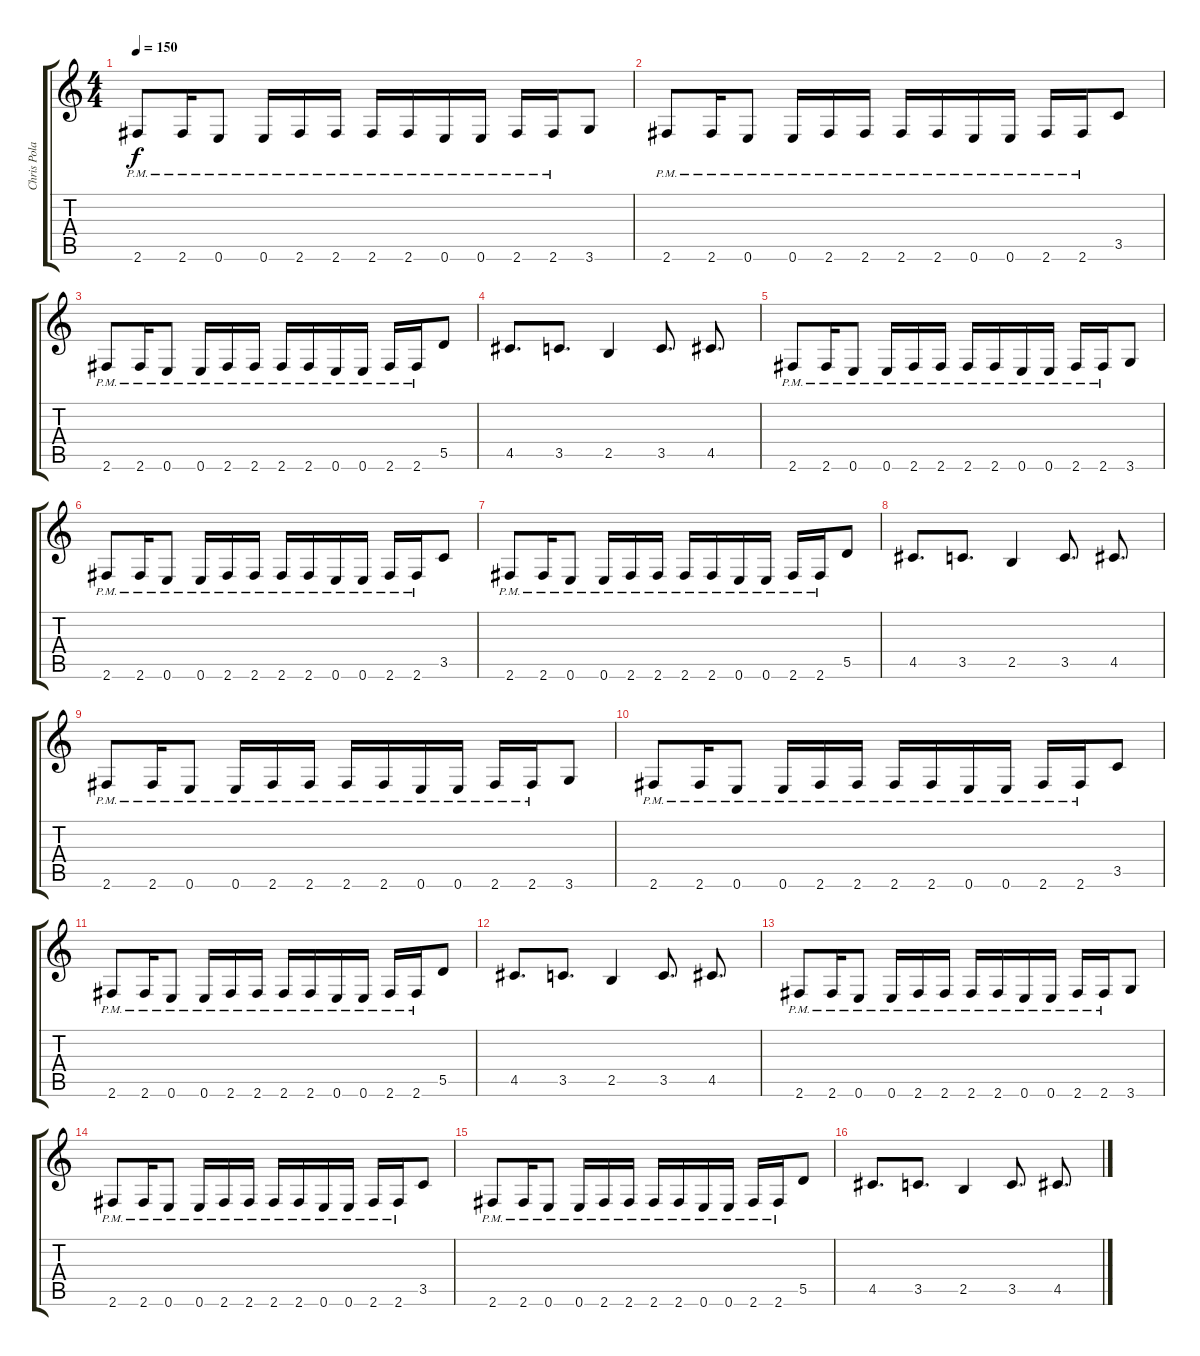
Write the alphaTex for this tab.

\track ("Chris Poland" "Chris Pola") {instrument distortionguitar}
\staff {score tabs}
\tuning (E4 B3 G3 D3 A2 E2) {hide}
\ts (4 4)
\tempo 150
\clef g2
\ks c
2.6{pm}.8{dy f instrument distortionguitar} 2.6{pm}.16 0.6{pm}.8 0.6{pm}.16 2.6{pm}.16 2.6{pm}.16 2.6{pm}.16 2.6{pm}.16 0.6{pm}.16 0.6{pm}.16 2.6{pm}.16 2.6{pm}.16 3.6.8 |
2.6{pm}.8 2.6{pm}.16 0.6{pm}.8 0.6{pm}.16 2.6{pm}.16 2.6{pm}.16 2.6{pm}.16 2.6{pm}.16 0.6{pm}.16 0.6{pm}.16 2.6{pm}.16 2.6{pm}.16 3.5.8 |
2.6{pm}.8 2.6{pm}.16 0.6{pm}.8 0.6{pm}.16 2.6{pm}.16 2.6{pm}.16 2.6{pm}.16 2.6{pm}.16 0.6{pm}.16 0.6{pm}.16 2.6{pm}.16 2.6{pm}.16 5.5.8 |
4.5.8{d} 3.5.8{d} 2.5.4 3.5.8{d} 4.5.8{d} |
2.6{pm}.8 2.6{pm}.16 0.6{pm}.8 0.6{pm}.16 2.6{pm}.16 2.6{pm}.16 2.6{pm}.16 2.6{pm}.16 0.6{pm}.16 0.6{pm}.16 2.6{pm}.16 2.6{pm}.16 3.6.8 |
2.6{pm}.8 2.6{pm}.16 0.6{pm}.8 0.6{pm}.16 2.6{pm}.16 2.6{pm}.16 2.6{pm}.16 2.6{pm}.16 0.6{pm}.16 0.6{pm}.16 2.6{pm}.16 2.6{pm}.16 3.5.8 |
2.6{pm}.8 2.6{pm}.16 0.6{pm}.8 0.6{pm}.16 2.6{pm}.16 2.6{pm}.16 2.6{pm}.16 2.6{pm}.16 0.6{pm}.16 0.6{pm}.16 2.6{pm}.16 2.6{pm}.16 5.5.8 |
4.5.8{d} 3.5.8{d} 2.5.4 3.5.8{d} 4.5.8{d} |
2.6{pm}.8 2.6{pm}.16 0.6{pm}.8 0.6{pm}.16 2.6{pm}.16 2.6{pm}.16 2.6{pm}.16 2.6{pm}.16 0.6{pm}.16 0.6{pm}.16 2.6{pm}.16 2.6{pm}.16 3.6.8 |
2.6{pm}.8 2.6{pm}.16 0.6{pm}.8 0.6{pm}.16 2.6{pm}.16 2.6{pm}.16 2.6{pm}.16 2.6{pm}.16 0.6{pm}.16 0.6{pm}.16 2.6{pm}.16 2.6{pm}.16 3.5.8 |
2.6{pm}.8 2.6{pm}.16 0.6{pm}.8 0.6{pm}.16 2.6{pm}.16 2.6{pm}.16 2.6{pm}.16 2.6{pm}.16 0.6{pm}.16 0.6{pm}.16 2.6{pm}.16 2.6{pm}.16 5.5.8 |
4.5.8{d} 3.5.8{d} 2.5.4 3.5.8{d} 4.5.8{d} |
2.6{pm}.8 2.6{pm}.16 0.6{pm}.8 0.6{pm}.16 2.6{pm}.16 2.6{pm}.16 2.6{pm}.16 2.6{pm}.16 0.6{pm}.16 0.6{pm}.16 2.6{pm}.16 2.6{pm}.16 3.6.8 |
2.6{pm}.8 2.6{pm}.16 0.6{pm}.8 0.6{pm}.16 2.6{pm}.16 2.6{pm}.16 2.6{pm}.16 2.6{pm}.16 0.6{pm}.16 0.6{pm}.16 2.6{pm}.16 2.6{pm}.16 3.5.8 |
2.6{pm}.8 2.6{pm}.16 0.6{pm}.8 0.6{pm}.16 2.6{pm}.16 2.6{pm}.16 2.6{pm}.16 2.6{pm}.16 0.6{pm}.16 0.6{pm}.16 2.6{pm}.16 2.6{pm}.16 5.5.8 |
4.5.8{d} 3.5.8{d} 2.5.4 3.5.8{d} 4.5.8{d}
